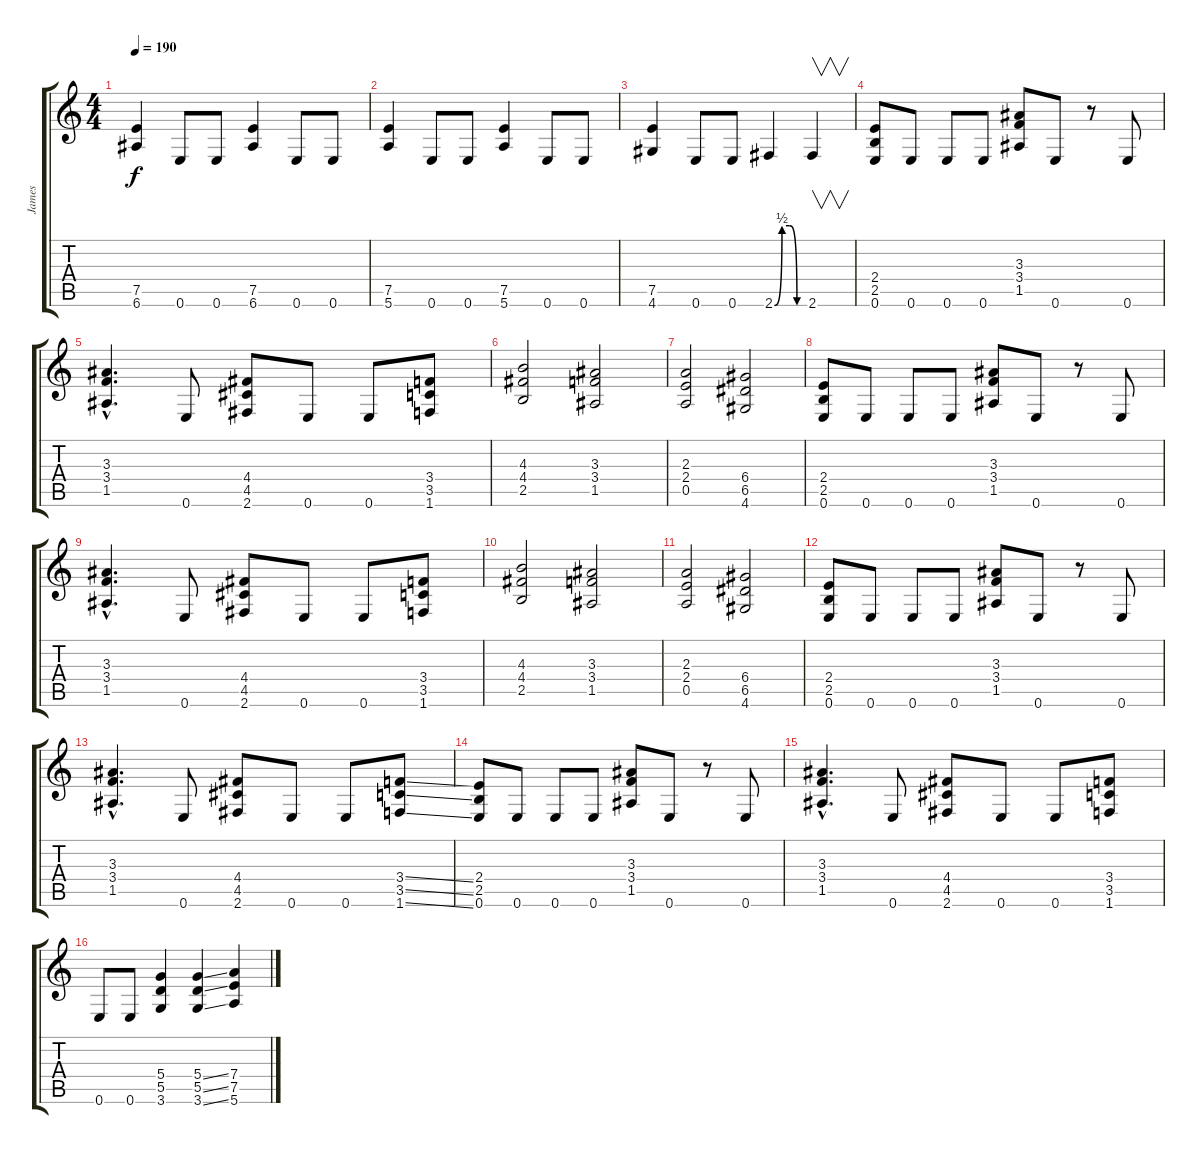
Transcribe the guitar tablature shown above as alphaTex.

\track ("James" "James") {instrument distortionguitar}
\staff {score tabs}
\tuning (E4 B3 G3 D3 A2 E2) {hide}
\ts (4 4)
\tempo 190
\clef g2
\ks c
(7.5 6.6).4{dy f} 0.6.8 0.6.8 (7.5 6.6).4 0.6.8 0.6.8 |
(7.5 5.6).4 0.6.8 0.6.8 (7.5 5.6).4 0.6.8 0.6.8 |
(7.5 4.6).4 0.6.8 0.6.8 2.6{be (custom 0 0 15 2 30 2 45 0 60 0)}.4 2.6.4{v} |
(2.4 2.5 0.6).8 0.6.8 0.6.8 0.6.8 (3.3 3.4 1.5).8 0.6.8 r.8 0.6.8 |
(3.3{hac} 3.4{hac} 1.5{hac}).4{d} 0.6.8 (4.4 4.5 2.6).8 0.6.8 0.6.8 (3.4 3.5 1.6).8 |
(4.3 4.4 2.5).2 (3.3 3.4 1.5).2 |
(2.3 2.4 0.5).2 (6.4 6.5 4.6).2 |
(2.4 2.5 0.6).8 0.6.8 0.6.8 0.6.8 (3.3 3.4 1.5).8 0.6.8 r.8 0.6.8 |
(3.3{hac} 3.4{hac} 1.5{hac}).4{d} 0.6.8 (4.4 4.5 2.6).8 0.6.8 0.6.8 (3.4 3.5 1.6).8 |
(4.3 4.4 2.5).2 (3.3 3.4 1.5).2 |
(2.3 2.4 0.5).2 (6.4 6.5 4.6).2 |
(2.4 2.5 0.6).8 0.6.8 0.6.8 0.6.8 (3.3 3.4 1.5).8 0.6.8 r.8 0.6.8 |
(3.3{hac} 3.4{hac} 1.5{hac}).4{d} 0.6.8 (4.4 4.5 2.6).8 0.6.8 0.6.8 (3.4{ss} 3.5{ss} 1.6{ss}).8 |
(2.4 2.5 0.6).8 0.6.8 0.6.8 0.6.8 (3.3 3.4 1.5).8 0.6.8 r.8 0.6.8 |
(3.3{hac} 3.4{hac} 1.5{hac}).4{d} 0.6.8 (4.4 4.5 2.6).8 0.6.8 0.6.8 (3.4 3.5 1.6).8 |
0.6.8 0.6.8 (5.4 5.5 3.6).4 (5.4{ss} 5.5{ss} 3.6{ss}).4 (7.4 7.5 5.6).4
